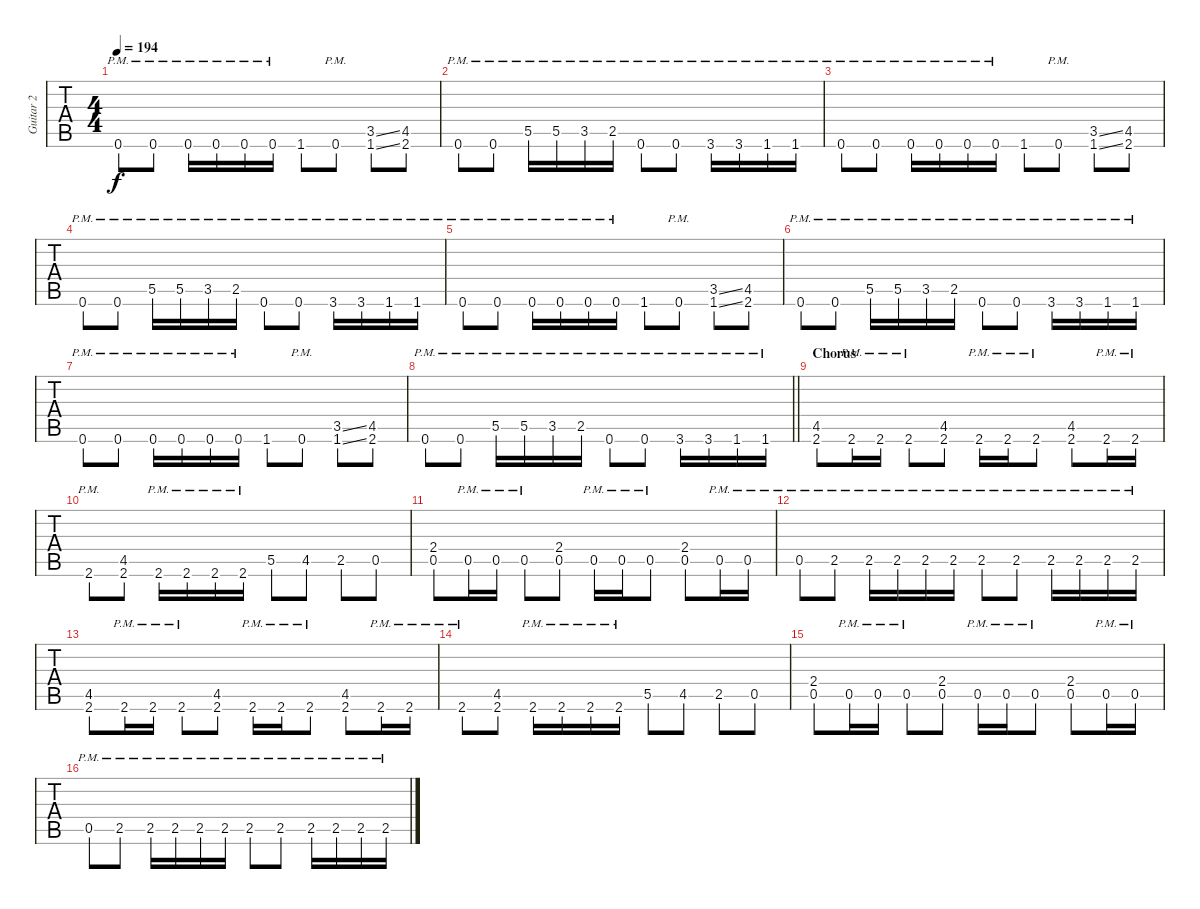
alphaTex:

\track ("Guitar 2" "Guitar 2") {instrument distortionguitar}
\staff {tabs}
\tuning (B3 Gb3 D3 A2 E2 B1) {hide}
\ts (4 4)
\tempo 194
\clef g2
\ks c
0.6{pm}.8{dy f} 0.6{pm}.8 0.6{pm}.16 0.6{pm}.16 0.6{pm}.16 0.6{pm}.16 1.6.8 0.6{pm}.8 (3.5{ss} 1.6{ss}).8 (4.5 2.6).8 |
0.6{pm}.8 0.6{pm}.8 5.5{pm}.16 5.5{pm}.16 3.5{pm}.16 2.5{pm}.16 0.6{pm}.8 0.6{pm}.8 3.6{pm}.16 3.6{pm}.16 1.6{pm}.16 1.6{pm}.16 |
0.6{pm}.8 0.6{pm}.8 0.6{pm}.16 0.6{pm}.16 0.6{pm}.16 0.6{pm}.16 1.6.8 0.6{pm}.8 (3.5{ss} 1.6{ss}).8 (4.5 2.6).8 |
0.6{pm}.8 0.6{pm}.8 5.5{pm}.16 5.5{pm}.16 3.5{pm}.16 2.5{pm}.16 0.6{pm}.8 0.6{pm}.8 3.6{pm}.16 3.6{pm}.16 1.6{pm}.16 1.6{pm}.16 |
0.6{pm}.8 0.6{pm}.8 0.6{pm}.16 0.6{pm}.16 0.6{pm}.16 0.6{pm}.16 1.6.8 0.6{pm}.8 (3.5{ss} 1.6{ss}).8 (4.5 2.6).8 |
0.6{pm}.8 0.6{pm}.8 5.5{pm}.16 5.5{pm}.16 3.5{pm}.16 2.5{pm}.16 0.6{pm}.8 0.6{pm}.8 3.6{pm}.16 3.6{pm}.16 1.6{pm}.16 1.6{pm}.16 |
0.6{pm}.8 0.6{pm}.8 0.6{pm}.16 0.6{pm}.16 0.6{pm}.16 0.6{pm}.16 1.6.8 0.6{pm}.8 (3.5{ss} 1.6{ss}).8 (4.5 2.6).8 |
\barLineRight lightlight
0.6{pm}.8 0.6{pm}.8 5.5{pm}.16 5.5{pm}.16 3.5{pm}.16 2.5{pm}.16 0.6{pm}.8 0.6{pm}.8 3.6{pm}.16 3.6{pm}.16 1.6{pm}.16 1.6{pm}.16 |
\section ("" "Chorus")
(4.5 2.6).8 2.6{pm}.16 2.6{pm}.16 2.6{pm}.8 (4.5 2.6).8 2.6{pm}.16 2.6{pm}.16 2.6{pm}.8 (4.5 2.6).8 2.6{pm}.16 2.6{pm}.16 |
2.6{pm}.8 (4.5 2.6).8 2.6{pm}.16 2.6{pm}.16 2.6{pm}.16 2.6{pm}.16 5.5.8 4.5.8 2.5.8 0.5.8 |
(2.4 0.5).8 0.5{pm}.16 0.5{pm}.16 0.5{pm}.8 (2.4 0.5).8 0.5{pm}.16 0.5{pm}.16 0.5{pm}.8 (2.4 0.5).8 0.5{pm}.16 0.5{pm}.16 |
0.5{pm}.8 2.5{pm}.8 2.5{pm}.16 2.5{pm}.16 2.5{pm}.16 2.5{pm}.16 2.5{pm}.8 2.5{pm}.8 2.5{pm}.16 2.5{pm}.16 2.5{pm}.16 2.5{pm}.16 |
(4.5 2.6).8 2.6{pm}.16 2.6{pm}.16 2.6{pm}.8 (4.5 2.6).8 2.6{pm}.16 2.6{pm}.16 2.6{pm}.8 (4.5 2.6).8 2.6{pm}.16 2.6{pm}.16 |
2.6{pm}.8 (4.5 2.6).8 2.6{pm}.16 2.6{pm}.16 2.6{pm}.16 2.6{pm}.16 5.5.8 4.5.8 2.5.8 0.5.8 |
(2.4 0.5).8 0.5{pm}.16 0.5{pm}.16 0.5{pm}.8 (2.4 0.5).8 0.5{pm}.16 0.5{pm}.16 0.5{pm}.8 (2.4 0.5).8 0.5{pm}.16 0.5{pm}.16 |
0.5{pm}.8 2.5{pm}.8 2.5{pm}.16 2.5{pm}.16 2.5{pm}.16 2.5{pm}.16 2.5{pm}.8 2.5{pm}.8 2.5{pm}.16 2.5{pm}.16 2.5{pm}.16 2.5{pm}.16
